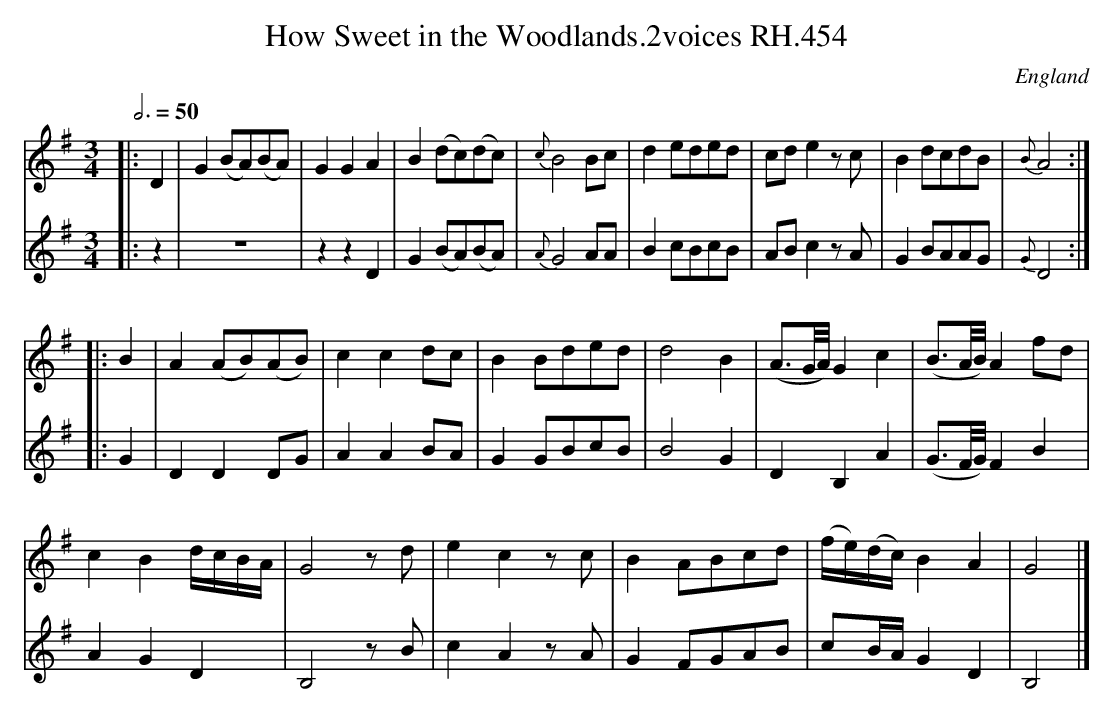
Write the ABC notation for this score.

X:1
T:How Sweet in the Woodlands.2voices RH.454
O:England
M:3/4
L:1/8
Q:3/4=50
K:G major
[V:1]|:D2|G2(BA)(BA)|G2G2A2|B2(dc)(dc)|{c}B4 Bc|d2eded|cde2zc|B2dcdB|{B}A4:|
[V:2]|:z2|z6|z2z2D2|G2(BA)(BA)|{A}G4AA|B2cBcB|ABc2zA|G2BAAG|{G}D4:|
[V:1]|:B2|A2(AB)(AB)|c2c2dc|B2Bded|d4 B2|(A3/G/4A/4)G2c2|(B3/A/4B/4)A2fd|
[V:2]|:G2|D2D2DG|A2A2BA|G2GBcB|B4G2|D2B,2A2|(G3/F/4G/4)F2B2|
[V:1] c2B2d/c/B/A/|G4zd|e2c2zc|B2ABcd|(f/e/)(d/c/)B2A2|G4|]
[V:2] A2G2D2|B,4zB|c2A2zA|G2FGAB|cB/A/G2D2|B,4|]
